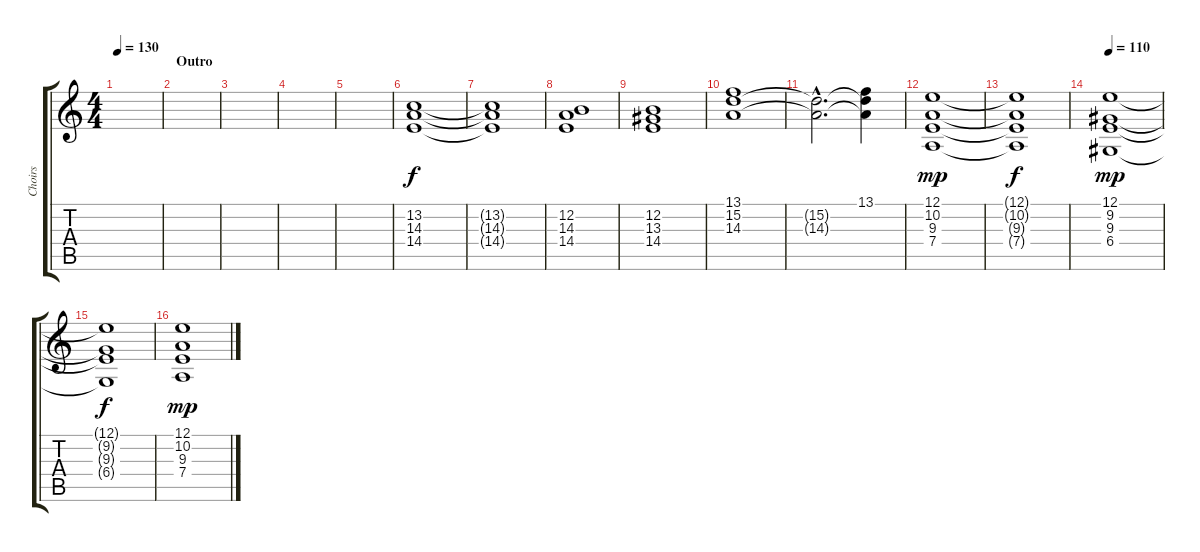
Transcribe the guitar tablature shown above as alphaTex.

\track ("Choirs" "Choirs") {instrument pad4choir}
\staff {score tabs}
\tuning (E4 B3 G3 D3 A2 E2) {hide}
\ts (4 4)
\tempo 130
\clef g2
\ks c
|
\section ("" "Outro")
|
|
|
|
(13.2 14.3 14.4).1{dy f} |
(13.2{t} 14.3{t} 14.4{t}).1 |
(12.2 14.3 14.4).1 |
(12.2 13.3 14.4).1 |
(13.1 15.2 14.3).1 |
(15.2{hac t} 14.3{hac t}).2{d} (13.1 15.2{t} 14.3{t}).4 |
(12.1 10.2 9.3 7.4).1{dy mp} |
(12.1{t} 10.2{t} 9.3{t} 7.4{t}).1{dy f} |
\tempo 110
(12.1 9.2 9.3 6.4).1{dy mp} |
(12.1{t} 9.2{t} 9.3{t} 6.4{t}).1{dy f} |
(12.1 10.2 9.3 7.4).1{dy mp volume 1}
